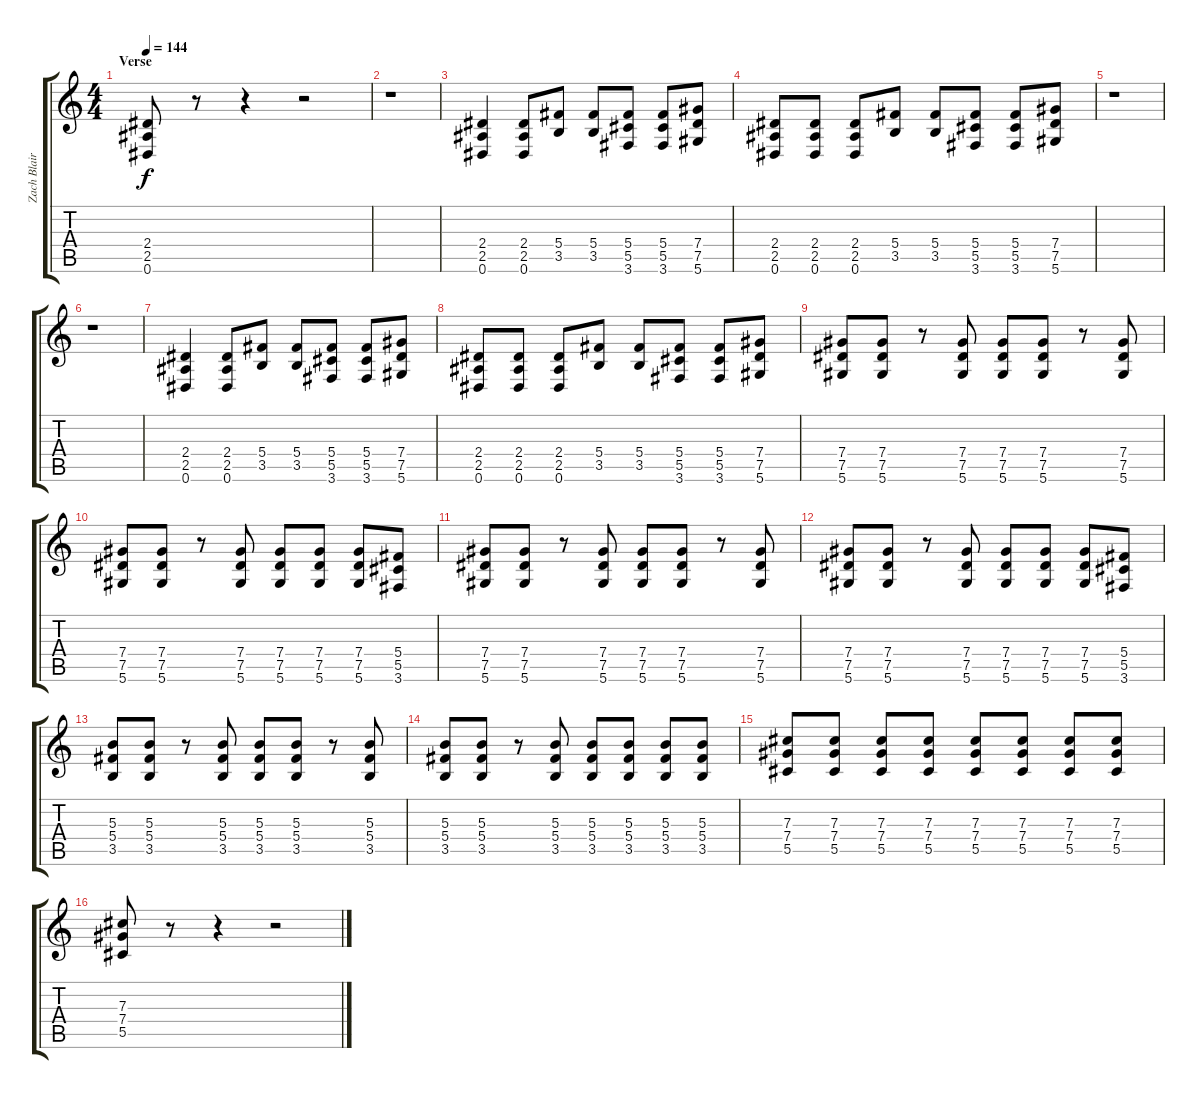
\track ("Zach Blair - Guitar One" "Zach Blair") {instrument distortionguitar}
\staff {score tabs}
\tuning (Eb4 Bb3 Gb3 Db3 Ab2 Eb2) {hide}
\ts (4 4)
\section ("" "Verse")
\tempo 144
\clef g2
\ks c
(2.4 2.5 0.6).8{dy f} r.8 r.4 r.2 |
r.1 |
(2.4 2.5 0.6).4 (2.4 2.5 0.6).8 (5.4 3.5).8 (5.4 3.5).8 (5.4 5.5 3.6).8 (5.4 5.5 3.6).8 (7.4 7.5 5.6).8 |
(2.4 2.5 0.6).8 (2.4 2.5 0.6).8 (2.4 2.5 0.6).8 (5.4 3.5).8 (5.4 3.5).8 (5.4 5.5 3.6).8 (5.4 5.5 3.6).8 (7.4 7.5 5.6).8 |
r.1 |
r.1 |
(2.4 2.5 0.6).4 (2.4 2.5 0.6).8 (5.4 3.5).8 (5.4 3.5).8 (5.4 5.5 3.6).8 (5.4 5.5 3.6).8 (7.4 7.5 5.6).8 |
(2.4 2.5 0.6).8 (2.4 2.5 0.6).8 (2.4 2.5 0.6).8 (5.4 3.5).8 (5.4 3.5).8 (5.4 5.5 3.6).8 (5.4 5.5 3.6).8 (7.4 7.5 5.6).8 |
(7.4 7.5 5.6).8 (7.4 7.5 5.6).8 r.8 (7.4 7.5 5.6).8 (7.4 7.5 5.6).8 (7.4 7.5 5.6).8 r.8 (7.4 7.5 5.6).8 |
(7.4 7.5 5.6).8 (7.4 7.5 5.6).8 r.8 (7.4 7.5 5.6).8 (7.4 7.5 5.6).8 (7.4 7.5 5.6).8 (7.4 7.5 5.6).8 (5.4 5.5 3.6).8 |
(7.4 7.5 5.6).8 (7.4 7.5 5.6).8 r.8 (7.4 7.5 5.6).8 (7.4 7.5 5.6).8 (7.4 7.5 5.6).8 r.8 (7.4 7.5 5.6).8 |
(7.4 7.5 5.6).8 (7.4 7.5 5.6).8 r.8 (7.4 7.5 5.6).8 (7.4 7.5 5.6).8 (7.4 7.5 5.6).8 (7.4 7.5 5.6).8 (5.4 5.5 3.6).8 |
(5.3 5.4 3.5).8 (5.3 5.4 3.5).8 r.8 (5.3 5.4 3.5).8 (5.3 5.4 3.5).8 (5.3 5.4 3.5).8 r.8 (5.3 5.4 3.5).8 |
(5.3 5.4 3.5).8 (5.3 5.4 3.5).8 r.8 (5.3 5.4 3.5).8 (5.3 5.4 3.5).8 (5.3 5.4 3.5).8 (5.3 5.4 3.5).8 (5.3 5.4 3.5).8 |
(7.3 7.4 5.5).8 (7.3 7.4 5.5).8 (7.3 7.4 5.5).8 (7.3 7.4 5.5).8 (7.3 7.4 5.5).8 (7.3 7.4 5.5).8 (7.3 7.4 5.5).8 (7.3 7.4 5.5).8 |
(7.3 7.4 5.5).8 r.8 r.4 r.2
